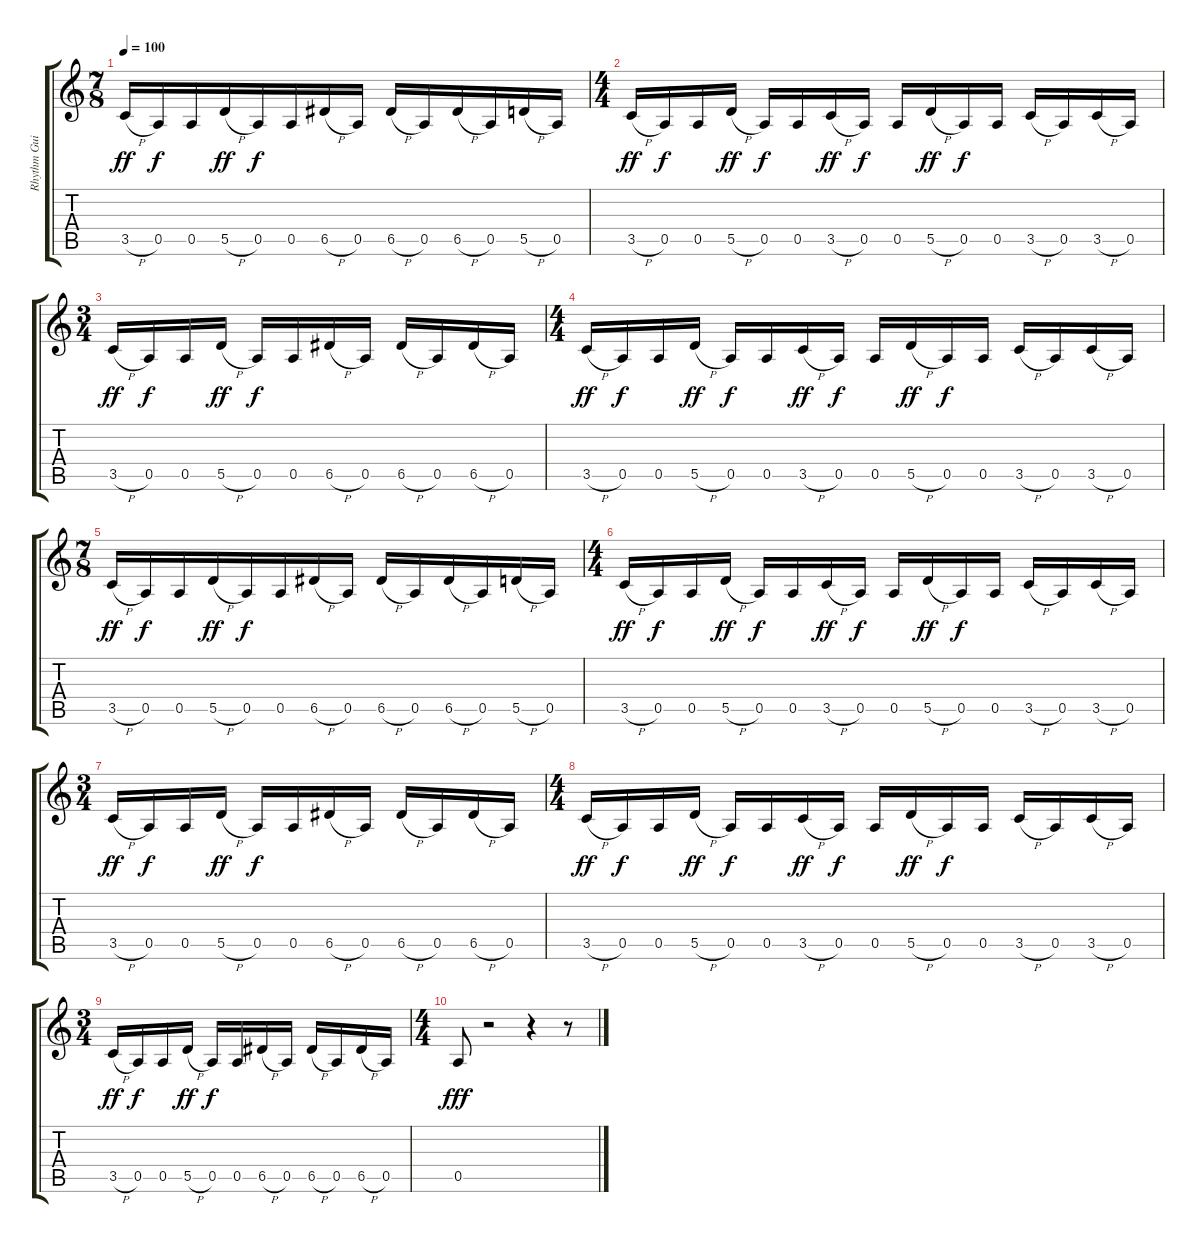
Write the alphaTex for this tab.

\track ("Rhythm Guitar" "Rhythm Gui") {instrument overdrivenguitar}
\staff {score tabs}
\tuning (E4 B3 G3 D3 A2 E2) {hide}
\ts (7 8)
\tempo 100
\clef g2
\ks c
3.5{h}.16{dy ff} 0.5.16{dy f} 0.5.16 5.5{h}.16{dy ff} 0.5.16{dy f} 0.5.16 6.5{h}.16 0.5.16 6.5{h}.16 0.5.16 6.5{h}.16 0.5.16 5.5{h}.16 0.5.16 |
\ts (4 4)
3.5{h}.16{dy ff} 0.5.16{dy f} 0.5.16 5.5{h}.16{dy ff} 0.5.16{dy f} 0.5.16 3.5{h}.16{dy ff} 0.5.16{dy f} 0.5.16 5.5{h}.16{dy ff} 0.5.16{dy f} 0.5.16 3.5{h}.16 0.5.16 3.5{h}.16 0.5.16 |
\ts (3 4)
3.5{h}.16{dy ff} 0.5.16{dy f} 0.5.16 5.5{h}.16{dy ff} 0.5.16{dy f} 0.5.16 6.5{h}.16 0.5.16 6.5{h}.16 0.5.16 6.5{h}.16 0.5.16 |
\ts (4 4)
3.5{h}.16{dy ff} 0.5.16{dy f} 0.5.16 5.5{h}.16{dy ff} 0.5.16{dy f} 0.5.16 3.5{h}.16{dy ff} 0.5.16{dy f} 0.5.16 5.5{h}.16{dy ff} 0.5.16{dy f} 0.5.16 3.5{h}.16 0.5.16 3.5{h}.16 0.5.16 |
\ts (7 8)
3.5{h}.16{dy ff} 0.5.16{dy f} 0.5.16 5.5{h}.16{dy ff} 0.5.16{dy f} 0.5.16 6.5{h}.16 0.5.16 6.5{h}.16 0.5.16 6.5{h}.16 0.5.16 5.5{h}.16 0.5.16 |
\ts (4 4)
3.5{h}.16{dy ff} 0.5.16{dy f} 0.5.16 5.5{h}.16{dy ff} 0.5.16{dy f} 0.5.16 3.5{h}.16{dy ff} 0.5.16{dy f} 0.5.16 5.5{h}.16{dy ff} 0.5.16{dy f} 0.5.16 3.5{h}.16 0.5.16 3.5{h}.16 0.5.16 |
\ts (3 4)
3.5{h}.16{dy ff} 0.5.16{dy f} 0.5.16 5.5{h}.16{dy ff} 0.5.16{dy f} 0.5.16 6.5{h}.16 0.5.16 6.5{h}.16 0.5.16 6.5{h}.16 0.5.16 |
\ts (4 4)
3.5{h}.16{dy ff} 0.5.16{dy f} 0.5.16 5.5{h}.16{dy ff} 0.5.16{dy f} 0.5.16 3.5{h}.16{dy ff} 0.5.16{dy f} 0.5.16 5.5{h}.16{dy ff} 0.5.16{dy f} 0.5.16 3.5{h}.16 0.5.16 3.5{h}.16 0.5.16 |
\ts (3 4)
3.5{h}.16{dy ff} 0.5.16{dy f} 0.5.16 5.5{h}.16{dy ff} 0.5.16{dy f} 0.5.16 6.5{h}.16 0.5.16 6.5{h}.16 0.5.16 6.5{h}.16 0.5.16 |
\ts (4 4)
0.5.8{dy fff} r.2 r.4 r.8
